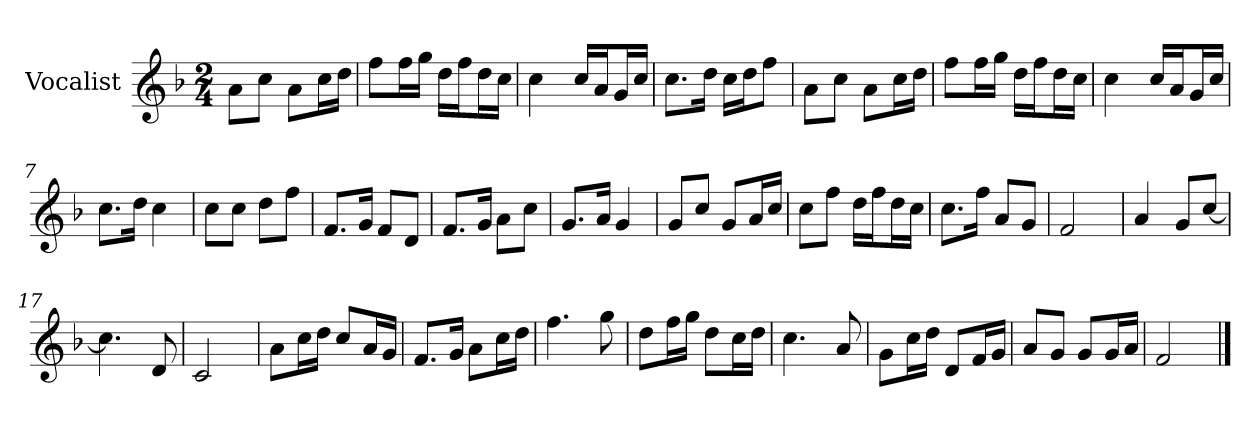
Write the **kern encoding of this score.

**kern
*part1
*staff1
*I"Vocalist
*k[b-]
*F:
*M2/4
=
8aL
8ccJ
8aL
16ccL
16ddJJ
=1
8ffL
16ffL
16ggJJ
16ddLL
16ffJ
16ddL
16ccJJ
=2
4cc
16ccLL
16aJ
16gL
16ccJJ
=3
8.ccL
16ddJk
16ccLL
16ddJ
8ffJ
=4
8aL
8ccJ
8aL
16ccL
16ddJJ
=5
8ffL
16ffL
16ggJJ
16ddLL
16ffJ
16ddL
16ccJJ
=6
4cc
16ccLL
16aJ
16gL
16ccJJ
=7
8.ccL
16ddJk
4cc
=8
8ccL
8ccJ
8ddL
8ffJ
=9
8.fL
16gJk
8fL
8dJ
=10
8.fL
16gJk
8aL
8ccJ
=11
8.gL
16aJk
4g
=12
8gL
8ccJ
8gL
16aL
16ccJJ
=13
8ccL
8ffJ
16ddLL
16ffJ
16ddL
16ccJJ
=14
8.ccL
16ffJk
8aL
8gJ
=15
2f
=16
4a
8gL
[8ccJ
=17
4.cc]
8d
=18
2c
=19
8aL
16ccL
16ddJJ
8ccL
16aL
16gJJ
=20
8.fL
16gJk
8aL
16ccL
16ddJJ
=21
4.ff
8gg
=22
8ddL
16ffL
16ggJJ
8ddL
16ccL
16ddJJ
=23
4.cc
8a
=24
8gL
16ccL
16ddJJ
8dL
16fL
16gJJ
=25
8aL
8gJ
8gL
16gL
16aJJ
=26
2f
==
*-
